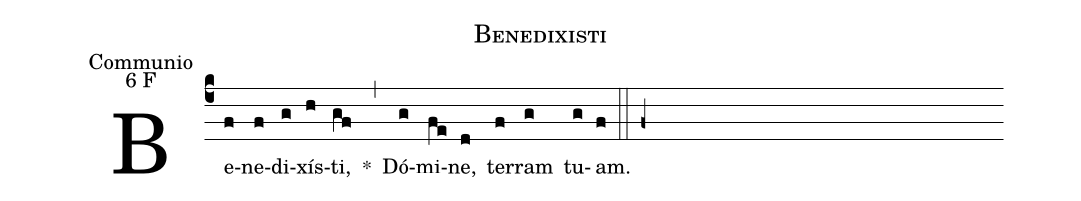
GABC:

name: Benedixisti;
office-part: Communio;
mode: 6;
mode-differentia: F;
%%
(c4)

Be(f)ne(f)di(g)xís(h)ti,(gf) *(,) Dó(g)mi(fe)ne,(d) ter(f)ram(g) tu(g)am.(f)

(::)

(f+)
